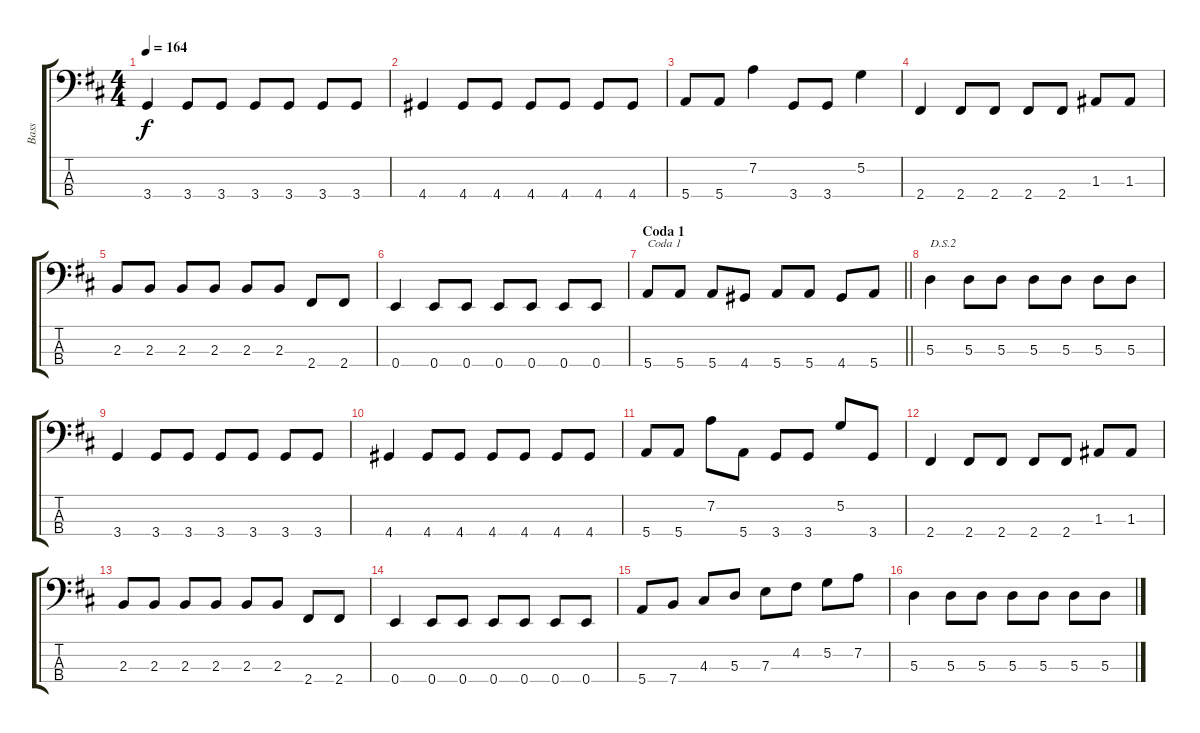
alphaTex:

\track ("Bass" "Bass") {instrument electricbasspick}
\staff {score tabs}
\tuning (G2 D2 A1 E1) {hide}
\ts (4 4)
\tempo 164
\clef f4
\ks d
3.4.4{dy f} 3.4.8 3.4.8 3.4.8 3.4.8 3.4.8 3.4.8 |
4.4.4 4.4.8 4.4.8 4.4.8 4.4.8 4.4.8 4.4.8 |
5.4.8 5.4.8 7.2.4 3.4.8 3.4.8 5.2.4 |
2.4.4 2.4.8 2.4.8 2.4.8 2.4.8 1.3.8 1.3.8 |
2.3.8 2.3.8 2.3.8 2.3.8 2.3.8 2.3.8 2.4.8 2.4.8 |
0.4.4 0.4.8 0.4.8 0.4.8 0.4.8 0.4.8 0.4.8 |
\section ("" "Coda 1")
\barLineRight lightlight
5.4.8{txt "Coda 1"} 5.4.8 5.4.8 4.4.8 5.4.8 5.4.8 4.4.8 5.4.8 |
5.3.4{txt "D.S.2"} 5.3.8 5.3.8 5.3.8 5.3.8 5.3.8 5.3.8 |
3.4.4 3.4.8 3.4.8 3.4.8 3.4.8 3.4.8 3.4.8 |
4.4.4 4.4.8 4.4.8 4.4.8 4.4.8 4.4.8 4.4.8 |
5.4.8 5.4.8 7.2.8 5.4.8 3.4.8 3.4.8 5.2.8 3.4.8 |
2.4.4 2.4.8 2.4.8 2.4.8 2.4.8 1.3.8 1.3.8 |
2.3.8 2.3.8 2.3.8 2.3.8 2.3.8 2.3.8 2.4.8 2.4.8 |
0.4.4 0.4.8 0.4.8 0.4.8 0.4.8 0.4.8 0.4.8 |
5.4.8 7.4.8 4.3.8 5.3.8 7.3.8 4.2.8 5.2.8 7.2.8 |
5.3.4 5.3.8 5.3.8 5.3.8 5.3.8 5.3.8 5.3.8
